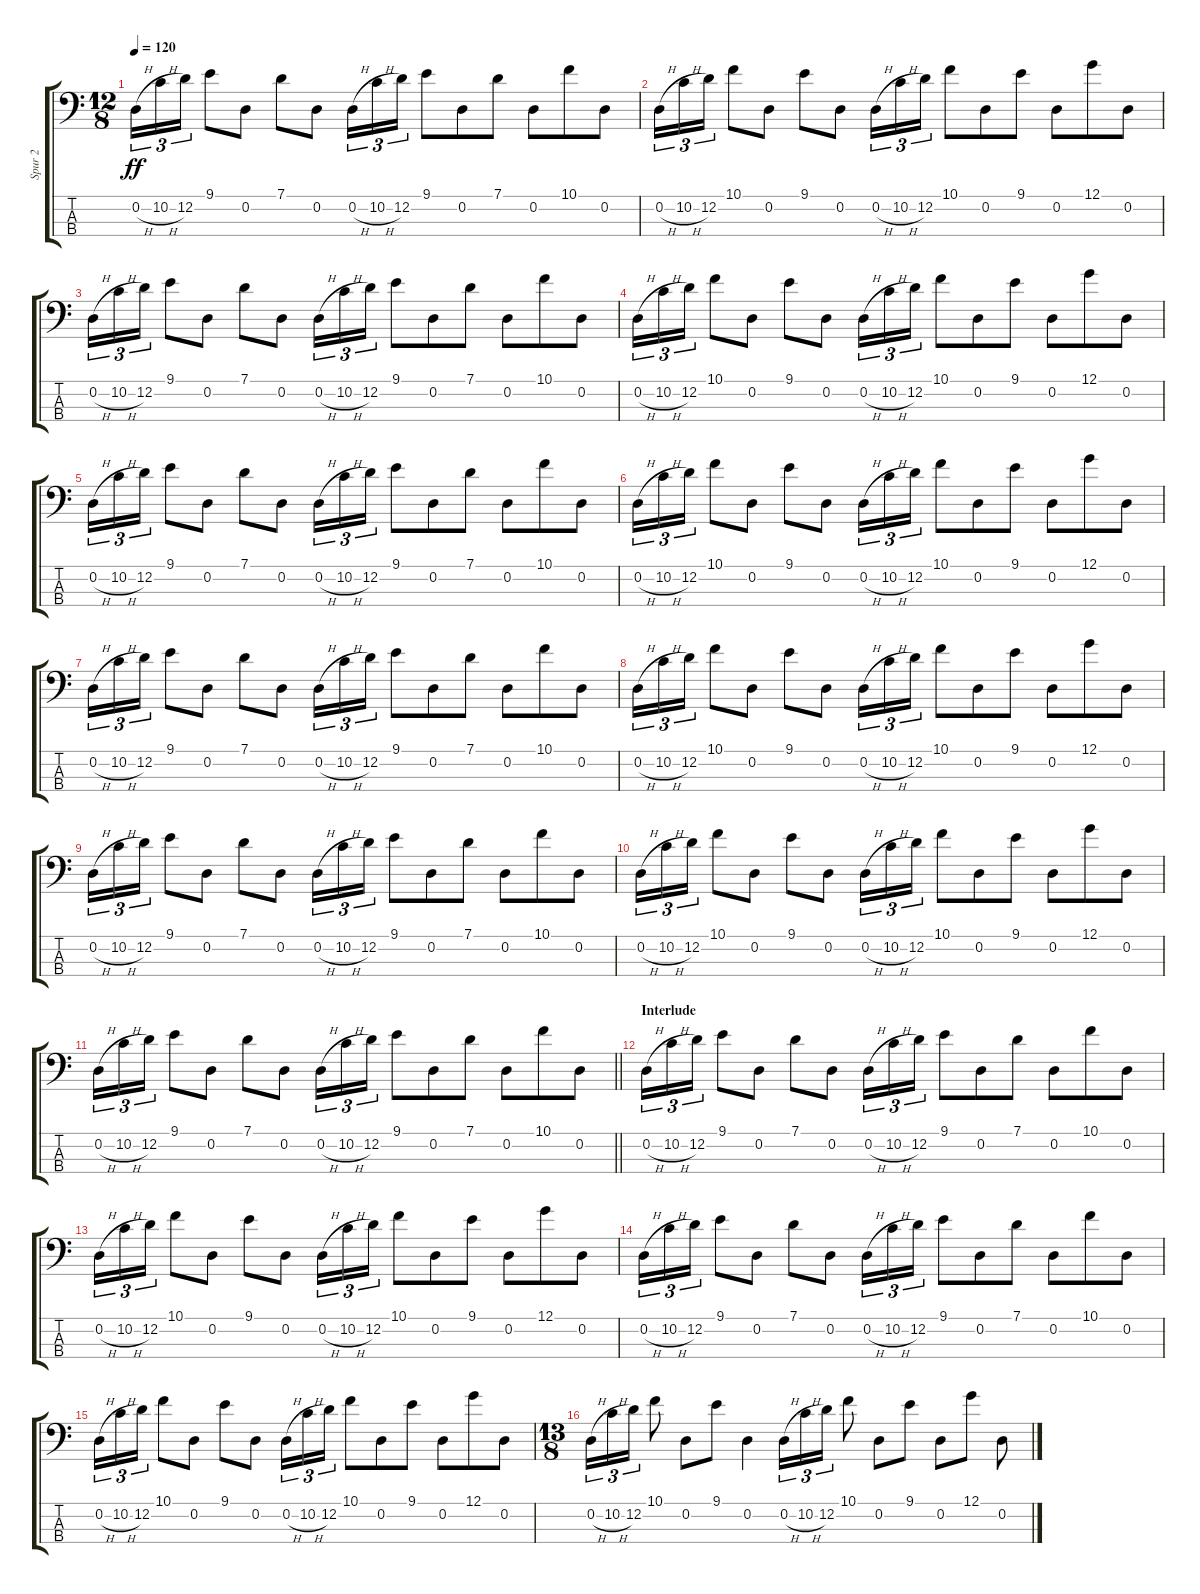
\track ("Spur 2" "Spur 2") {instrument electricbassfinger}
\staff {score tabs}
\tuning (G2 D2 A1 D1) {hide}
\ts (12 8)
\tempo 120
\clef f4
\ks c
0.2{h}.16{tu (3 2) dy ff} 10.2{h}.16{tu (3 2)} 12.2.16{tu (3 2)} 9.1.8 0.2.8 7.1.8 0.2.8 0.2{h}.16{tu (3 2)} 10.2{h}.16{tu (3 2)} 12.2.16{tu (3 2)} 9.1.8 0.2.8 7.1.8 0.2.8 10.1.8 0.2.8 |
0.2{h}.16{tu (3 2)} 10.2{h}.16{tu (3 2)} 12.2.16{tu (3 2)} 10.1.8 0.2.8 9.1.8 0.2.8 0.2{h}.16{tu (3 2)} 10.2{h}.16{tu (3 2)} 12.2.16{tu (3 2)} 10.1.8 0.2.8 9.1.8 0.2.8 12.1.8 0.2.8 |
0.2{h}.16{tu (3 2)} 10.2{h}.16{tu (3 2)} 12.2.16{tu (3 2)} 9.1.8 0.2.8 7.1.8 0.2.8 0.2{h}.16{tu (3 2)} 10.2{h}.16{tu (3 2)} 12.2.16{tu (3 2)} 9.1.8 0.2.8 7.1.8 0.2.8 10.1.8 0.2.8 |
0.2{h}.16{tu (3 2)} 10.2{h}.16{tu (3 2)} 12.2.16{tu (3 2)} 10.1.8 0.2.8 9.1.8 0.2.8 0.2{h}.16{tu (3 2)} 10.2{h}.16{tu (3 2)} 12.2.16{tu (3 2)} 10.1.8 0.2.8 9.1.8 0.2.8 12.1.8 0.2.8 |
0.2{h}.16{tu (3 2)} 10.2{h}.16{tu (3 2)} 12.2.16{tu (3 2)} 9.1.8 0.2.8 7.1.8 0.2.8 0.2{h}.16{tu (3 2)} 10.2{h}.16{tu (3 2)} 12.2.16{tu (3 2)} 9.1.8 0.2.8 7.1.8 0.2.8 10.1.8 0.2.8 |
0.2{h}.16{tu (3 2)} 10.2{h}.16{tu (3 2)} 12.2.16{tu (3 2)} 10.1.8 0.2.8 9.1.8 0.2.8 0.2{h}.16{tu (3 2)} 10.2{h}.16{tu (3 2)} 12.2.16{tu (3 2)} 10.1.8 0.2.8 9.1.8 0.2.8 12.1.8 0.2.8 |
0.2{h}.16{tu (3 2)} 10.2{h}.16{tu (3 2)} 12.2.16{tu (3 2)} 9.1.8 0.2.8 7.1.8 0.2.8 0.2{h}.16{tu (3 2)} 10.2{h}.16{tu (3 2)} 12.2.16{tu (3 2)} 9.1.8 0.2.8 7.1.8 0.2.8 10.1.8 0.2.8 |
0.2{h}.16{tu (3 2)} 10.2{h}.16{tu (3 2)} 12.2.16{tu (3 2)} 10.1.8 0.2.8 9.1.8 0.2.8 0.2{h}.16{tu (3 2)} 10.2{h}.16{tu (3 2)} 12.2.16{tu (3 2)} 10.1.8 0.2.8 9.1.8 0.2.8 12.1.8 0.2.8 |
0.2{h}.16{tu (3 2)} 10.2{h}.16{tu (3 2)} 12.2.16{tu (3 2)} 9.1.8 0.2.8 7.1.8 0.2.8 0.2{h}.16{tu (3 2)} 10.2{h}.16{tu (3 2)} 12.2.16{tu (3 2)} 9.1.8 0.2.8 7.1.8 0.2.8 10.1.8 0.2.8 |
0.2{h}.16{tu (3 2)} 10.2{h}.16{tu (3 2)} 12.2.16{tu (3 2)} 10.1.8 0.2.8 9.1.8 0.2.8 0.2{h}.16{tu (3 2)} 10.2{h}.16{tu (3 2)} 12.2.16{tu (3 2)} 10.1.8 0.2.8 9.1.8 0.2.8 12.1.8 0.2.8 |
\barLineRight lightlight
0.2{h}.16{tu (3 2)} 10.2{h}.16{tu (3 2)} 12.2.16{tu (3 2)} 9.1.8 0.2.8 7.1.8 0.2.8 0.2{h}.16{tu (3 2)} 10.2{h}.16{tu (3 2)} 12.2.16{tu (3 2)} 9.1.8 0.2.8 7.1.8 0.2.8 10.1.8 0.2.8 |
\section ("" "Interlude")
0.2{h}.16{tu (3 2)} 10.2{h}.16{tu (3 2)} 12.2.16{tu (3 2)} 9.1.8 0.2.8 7.1.8 0.2.8 0.2{h}.16{tu (3 2)} 10.2{h}.16{tu (3 2)} 12.2.16{tu (3 2)} 9.1.8 0.2.8 7.1.8 0.2.8 10.1.8 0.2.8 |
0.2{h}.16{tu (3 2)} 10.2{h}.16{tu (3 2)} 12.2.16{tu (3 2)} 10.1.8 0.2.8 9.1.8 0.2.8 0.2{h}.16{tu (3 2)} 10.2{h}.16{tu (3 2)} 12.2.16{tu (3 2)} 10.1.8 0.2.8 9.1.8 0.2.8 12.1.8 0.2.8 |
0.2{h}.16{tu (3 2)} 10.2{h}.16{tu (3 2)} 12.2.16{tu (3 2)} 9.1.8 0.2.8 7.1.8 0.2.8 0.2{h}.16{tu (3 2)} 10.2{h}.16{tu (3 2)} 12.2.16{tu (3 2)} 9.1.8 0.2.8 7.1.8 0.2.8 10.1.8 0.2.8 |
0.2{h}.16{tu (3 2)} 10.2{h}.16{tu (3 2)} 12.2.16{tu (3 2)} 10.1.8 0.2.8 9.1.8 0.2.8 0.2{h}.16{tu (3 2)} 10.2{h}.16{tu (3 2)} 12.2.16{tu (3 2)} 10.1.8 0.2.8 9.1.8 0.2.8 12.1.8 0.2.8 |
\ts (13 8)
0.2{h}.16{tu (3 2)} 10.2{h}.16{tu (3 2)} 12.2.16{tu (3 2)} 10.1.8 0.2.8 9.1.8 0.2.4 0.2{h}.16{tu (3 2)} 10.2{h}.16{tu (3 2)} 12.2.16{tu (3 2)} 10.1.8 0.2.8 9.1.8 0.2.8 12.1.8 0.2.8
